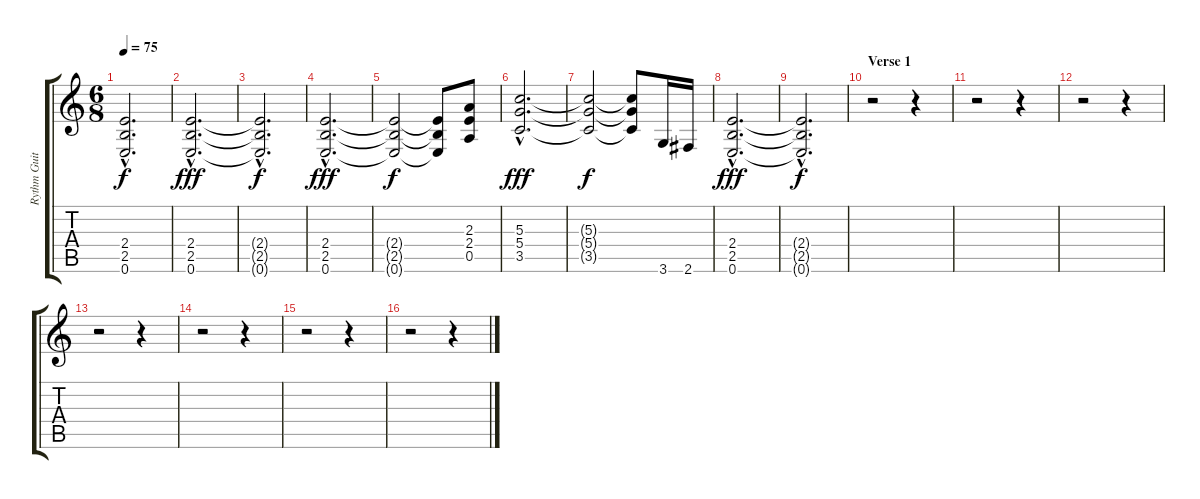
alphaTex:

\track ("Rythm Guitar" "Rythm Guit") {instrument distortionguitar}
\staff {score tabs}
\tuning (E4 B3 G3 D3 A2 E2) {hide}
\ts (6 8)
\tempo 75
\clef g2
\ks c
(2.4{hac t} 2.5{hac t} 0.6{hac t}).2{d dy f} |
(2.4{hac} 2.5{hac} 0.6{hac}).2{d dy fff} |
(2.4{hac t} 2.5{hac t} 0.6{hac t}).2{d dy f} |
(2.4{hac} 2.5{hac} 0.6{hac}).2{d dy fff} |
(2.4{t} 2.5{t} 0.6{t}).2{dy f} (2.4{t} 2.5{t} 0.6{t}).8 (2.3 2.4 0.5).8 |
(5.3{hac} 5.4{hac} 3.5{hac}).2{d dy fff} |
(5.3{t} 5.4{t} 3.5{t}).2{dy f} (5.3{t} 5.4{t} 3.5{t}).8 3.6.16 2.6.16 |
(2.4{hac} 2.5{hac} 0.6{hac}).2{d dy fff} |
(2.4{hac t} 2.5{hac t} 0.6{hac t}).2{d dy f} |
\section ("" "Verse 1")
r.2 r.4 |
r.2 r.4 |
r.2 r.4 |
r.2 r.4 |
r.2 r.4 |
r.2 r.4 |
r.2 r.4
